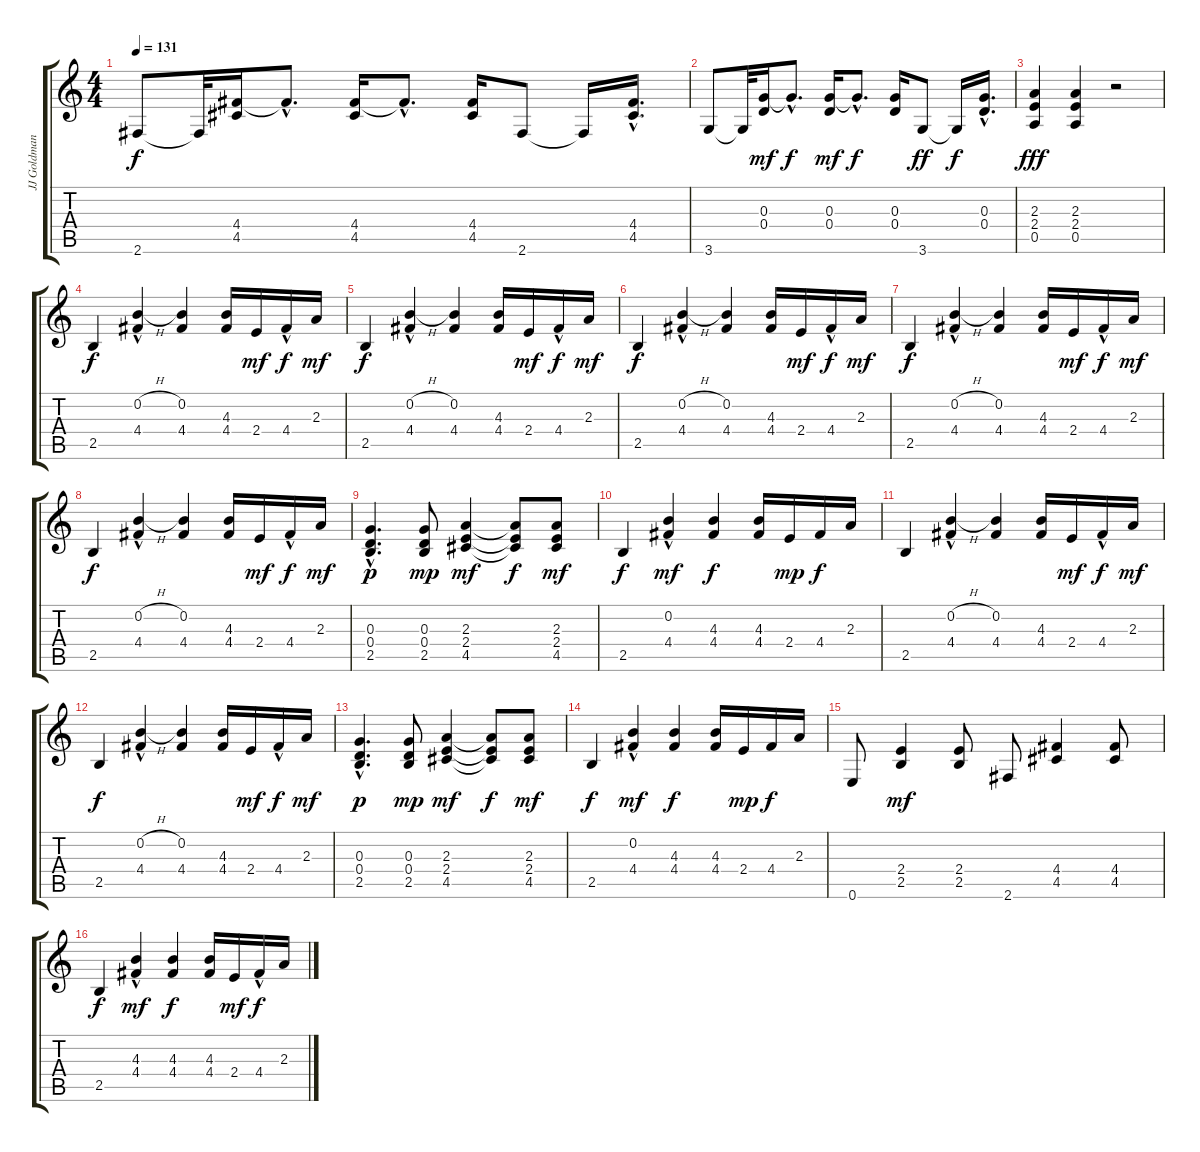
\track ("JJ Goldman" "JJ Goldman") {instrument overdrivenguitar}
\staff {score tabs}
\tuning (E4 B3 G3 D3 A2 E2) {hide}
\ts (4 4)
\tempo 131
\clef g2
\ks c
2.6.8{dy f} 2.6{t}.32 (4.4 4.5).16 4.4{hac t}.8{d} (4.4 4.5).16 4.4{hac t}.8{d} (4.4 4.5).16 2.6.8 2.6{t}.16 (4.4{hac} 4.5).16{d} |
3.6.8 3.6{t}.32 (0.3 0.4).16{dy mf} 0.3{hac t}.8{d dy f} (0.3 0.4).16{dy mf} 0.3{hac t}.8{d dy f} (0.3 0.4).16 3.6.8{dy ff} 3.6{t}.16{dy f} (0.3{hac} 0.4{hac}).16{d} |
(2.3 2.4 0.5).4{dy fff} (2.3 2.4 0.5).4 r.2 |
2.5.4{dy f} (0.2{h hac} 4.4).4 (0.2 4.4).4 (4.3 4.4).16 2.4.16{dy mf} 4.4{hac}.16{dy f} 2.3.16{dy mf} |
2.5.4{dy f} (0.2{h hac} 4.4).4 (0.2 4.4).4 (4.3 4.4).16 2.4.16{dy mf} 4.4{hac}.16{dy f} 2.3.16{dy mf} |
2.5.4{dy f} (0.2{h hac} 4.4).4 (0.2 4.4).4 (4.3 4.4).16 2.4.16{dy mf} 4.4{hac}.16{dy f} 2.3.16{dy mf} |
2.5.4{dy f} (0.2{h hac} 4.4).4 (0.2 4.4).4 (4.3 4.4).16 2.4.16{dy mf} 4.4{hac}.16{dy f} 2.3.16{dy mf} |
2.5.4{dy f} (0.2{h hac} 4.4).4 (0.2 4.4).4 (4.3 4.4).16 2.4.16{dy mf} 4.4{hac}.16{dy f} 2.3.16{dy mf} |
(0.3{hac} 0.4{hac} 2.5{hac}).4{d dy p} (0.3 0.4 2.5).8{dy mp} (2.3 2.4 4.5).4{dy mf} (2.3{t} 2.4{t} 4.5{t}).8{dy f} (2.3 2.4 4.5).8{dy mf} |
2.5.4{dy f} (0.2{hac} 4.4).4{dy mf} (4.3 4.4).4{dy f} (4.3 4.4).16 2.4.16{dy mp} 4.4.16{dy f} 2.3.16 |
2.5.4 (0.2{h hac} 4.4).4 (0.2 4.4).4 (4.3 4.4).16 2.4.16{dy mf} 4.4{hac}.16{dy f} 2.3.16{dy mf} |
2.5.4{dy f} (0.2{h hac} 4.4).4 (0.2 4.4).4 (4.3 4.4).16 2.4.16{dy mf} 4.4{hac}.16{dy f} 2.3.16{dy mf} |
(0.3{hac} 0.4{hac} 2.5{hac}).4{d dy p} (0.3 0.4 2.5).8{dy mp} (2.3 2.4 4.5).4{dy mf} (2.3{t} 2.4{t} 4.5{t}).8{dy f} (2.3 2.4 4.5).8{dy mf} |
2.5.4{dy f} (0.2{hac} 4.4).4{dy mf} (4.3 4.4).4{dy f} (4.3 4.4).16 2.4.16{dy mp} 4.4.16{dy f} 2.3.16 |
0.6.8 (2.4 2.5).4{dy mf} (2.4 2.5).8 2.6.8 (4.4 4.5).4 (4.4 4.5).8 |
2.5.4{dy f} (4.3{hac} 4.4).4{dy mf} (4.3 4.4).4{dy f} (4.3 4.4).16 2.4.16{dy mf} 4.4{hac}.16{dy f} 2.3.16
